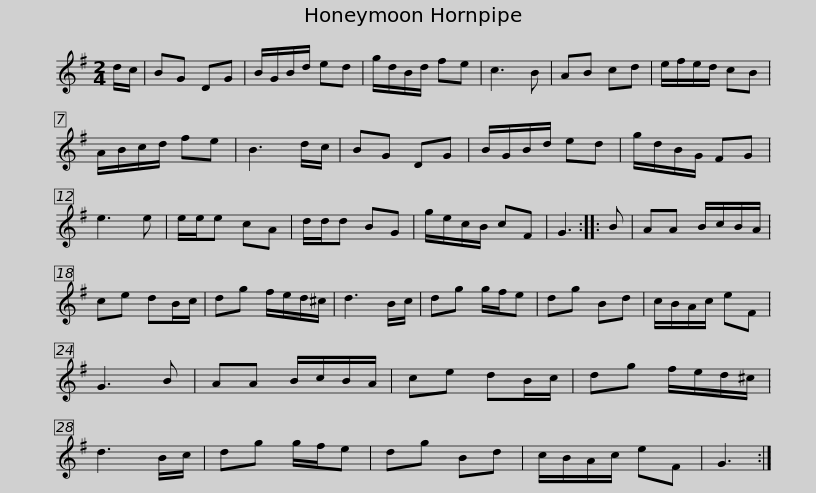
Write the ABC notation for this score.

X:1
L:1/8
M:2/4
I:linebreak $
K:G
V:1 treble
V:1
 d/c/ | BG DG | B/G/B/d/ ed | g/d/B/d/ fe | c3 B | %5
 AB cd | e/f/e/d/ cB | A/B/c/d/ fe | B3 d/c/ | BG DG |$ %10
 B/G/B/d/ ed | g/d/B/G/ FG | e3 e | e/e/e cA | d/d/d BG | %15
 g/e/c/B/ cF | G3 :: B | AA B/c/B/A/ | ce dB/c/ |$ %20
 dg f/e/d/^c/ | d3 B/c/ | dg g/f/e | dg Bd | c/B/A/c/ eF | %25
 G3 B | AA B/c/B/A/ | ce dB/c/ | dg f/e/d/^c/ |$ d3 B/c/ | %30
 dg g/f/e | dg Bd | c/B/A/c/ eF | G3 :| %34
